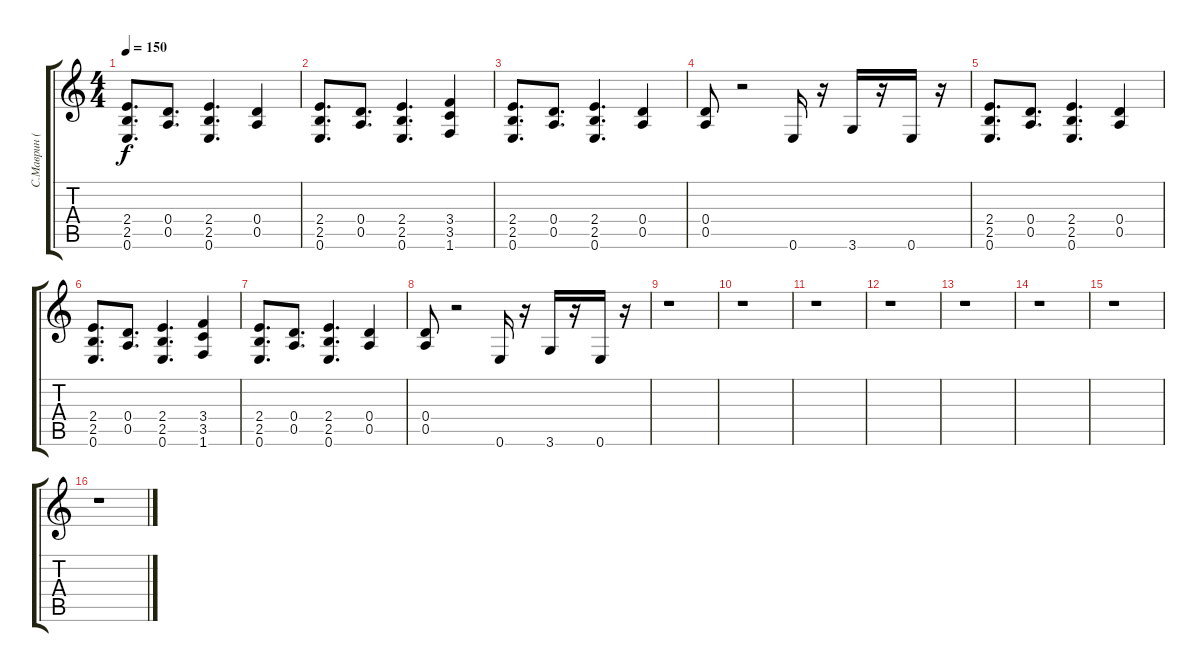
\track ("С.Маврин (Гитара)" "С.Маврин (") {instrument distortionguitar}
\staff {score tabs}
\tuning (E4 B3 G3 D3 A2 E2) {hide}
\ts (4 4)
\tempo 150
\clef g2
\ks c
(2.4 2.5 0.6).8{d dy f} (0.4 0.5).8{d} (2.4 2.5 0.6).4{d} (0.4 0.5).4 |
(2.4 2.5 0.6).8{d} (0.4 0.5).8{d} (2.4 2.5 0.6).4{d} (3.4 3.5 1.6).4 |
(2.4 2.5 0.6).8{d} (0.4 0.5).8{d} (2.4 2.5 0.6).4{d} (0.4 0.5).4 |
(0.4 0.5).8 r.2 0.6.16 r.16 3.6.16 r.16 0.6.16 r.16 |
(2.4 2.5 0.6).8{d} (0.4 0.5).8{d} (2.4 2.5 0.6).4{d} (0.4 0.5).4 |
(2.4 2.5 0.6).8{d} (0.4 0.5).8{d} (2.4 2.5 0.6).4{d} (3.4 3.5 1.6).4 |
(2.4 2.5 0.6).8{d} (0.4 0.5).8{d} (2.4 2.5 0.6).4{d} (0.4 0.5).4 |
(0.4 0.5).8 r.2 0.6.16 r.16 3.6.16 r.16 0.6.16 r.16 |
r.1 |
r.1 |
r.1 |
r.1 |
r.1 |
r.1 |
r.1 |
r.1
